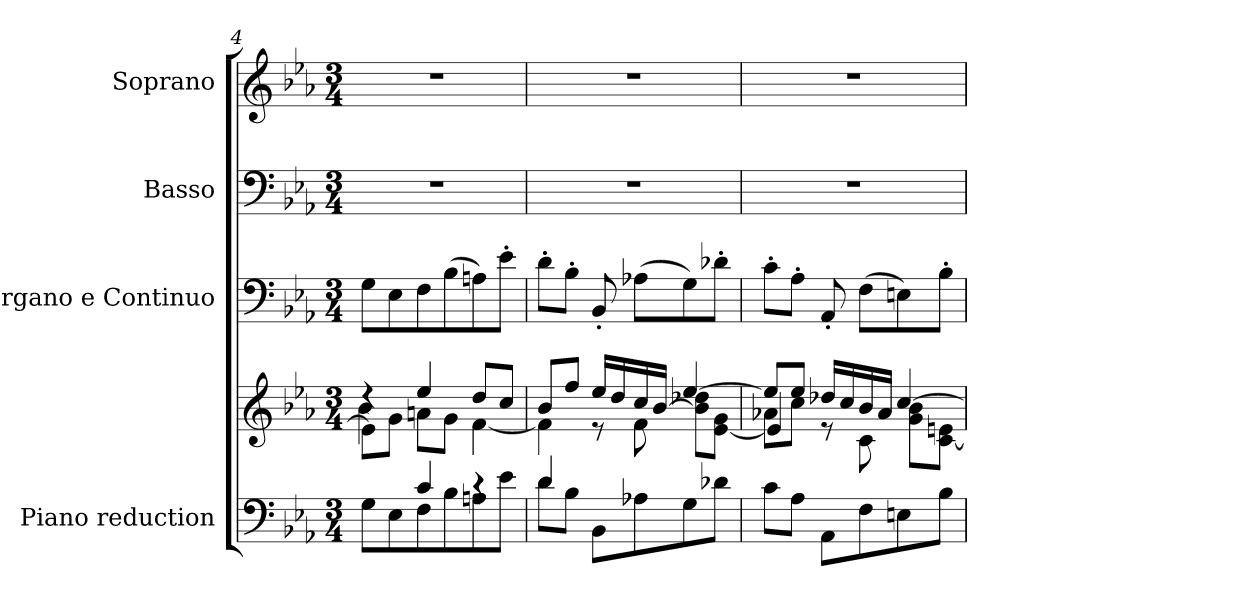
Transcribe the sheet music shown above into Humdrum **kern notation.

**kern	**kern	**kern	**kern	**kern
*part4	*part4	*part3	*part2	*part1
*staff5	*staff4	*staff3	*staff2	*staff1
*I"Piano reduction	*	*I"Organo e Continuo	*I"Basso	*I"Soprano
*I'Pno	*	*	*	*
*clefF4	*clefG2	*clefF4	*clefF4	*clefG2
*k[b-e-a-]	*k[b-e-a-]	*k[b-e-a-]	*k[b-e-a-]	*k[b-e-a-]
*M3/4	*M3/4	*M3/4	*M3/4	*M3/4
=4	=4	=4	=4	=4
*^	*^	*	*	*
*	*	*	*^	*	*	*
4ryy	8G\L	4rdd	8e-\L]	4b-\	8G\L	2.r	2.r
.	8E-\	.	8g\J	.	8E-\	.	.
4c/	8F\	4ee-/	8an\L	2ryy	8F\	.	.
.	8B-\	.	8g\J	.	(>8B-\	.	.
4rc	8An\	8dd/L	[4f\	.	8An\)	.	.
.	8e-\J	8cc/J	.	.	8e-'\J	.	.
*	*	*	*v	*v	*	*	*
=5	=5	=5	=5	=5	=5	=5
4d/	8d\L	8b-/L	4f\]	8d'\L	2.r	2.r
.	8B-\J	8ff/J	.	8B-'\J	.	.
2ryy	8BB-\L	16ee-/LL	8r	8BB-'/	.	.
.	.	16dd/	.	.	.	.
.	8A-X\	16cc/	8f\	(>8A-X\L	.	.
.	.	[16b-/JJ	.	.	.	.
.	8G\	[4ee-/	8b-\] 8dd-X\L	8G\)	.	.
.	8d-X\J	.	[8e-\ 8g\J	8d-X'\J	.	.
*v	*v	*	*	*	*	*
=6	=6	=6	=6	=6	=6
*	*	*^	*	*	*
8c\L	8ee-/L]	8a-X\L	4e-/]	8c'\L	2.r	2.r
8A-\J	8ee-/J	8cc\J	.	8A-'\J	.	.
8AA-\L	16dd-X/LL	8r	2ryy	8AA-'/	.	.
.	16cc/	.	.	.	.	.
8F\	16b-/	8c\	.	(>8F\L	.	.
.	16a-/JJ	.	.	.	.	.
8En\	[4cc/	8g\ 8b-\L	.	8En\)	.	.
8B-\J	.	[8c\ 8en\J	.	8B-'\J	.	.
*	*v	*v	*v	*	*	*
=	=	=	=	=
*-	*-	*-	*-	*-
